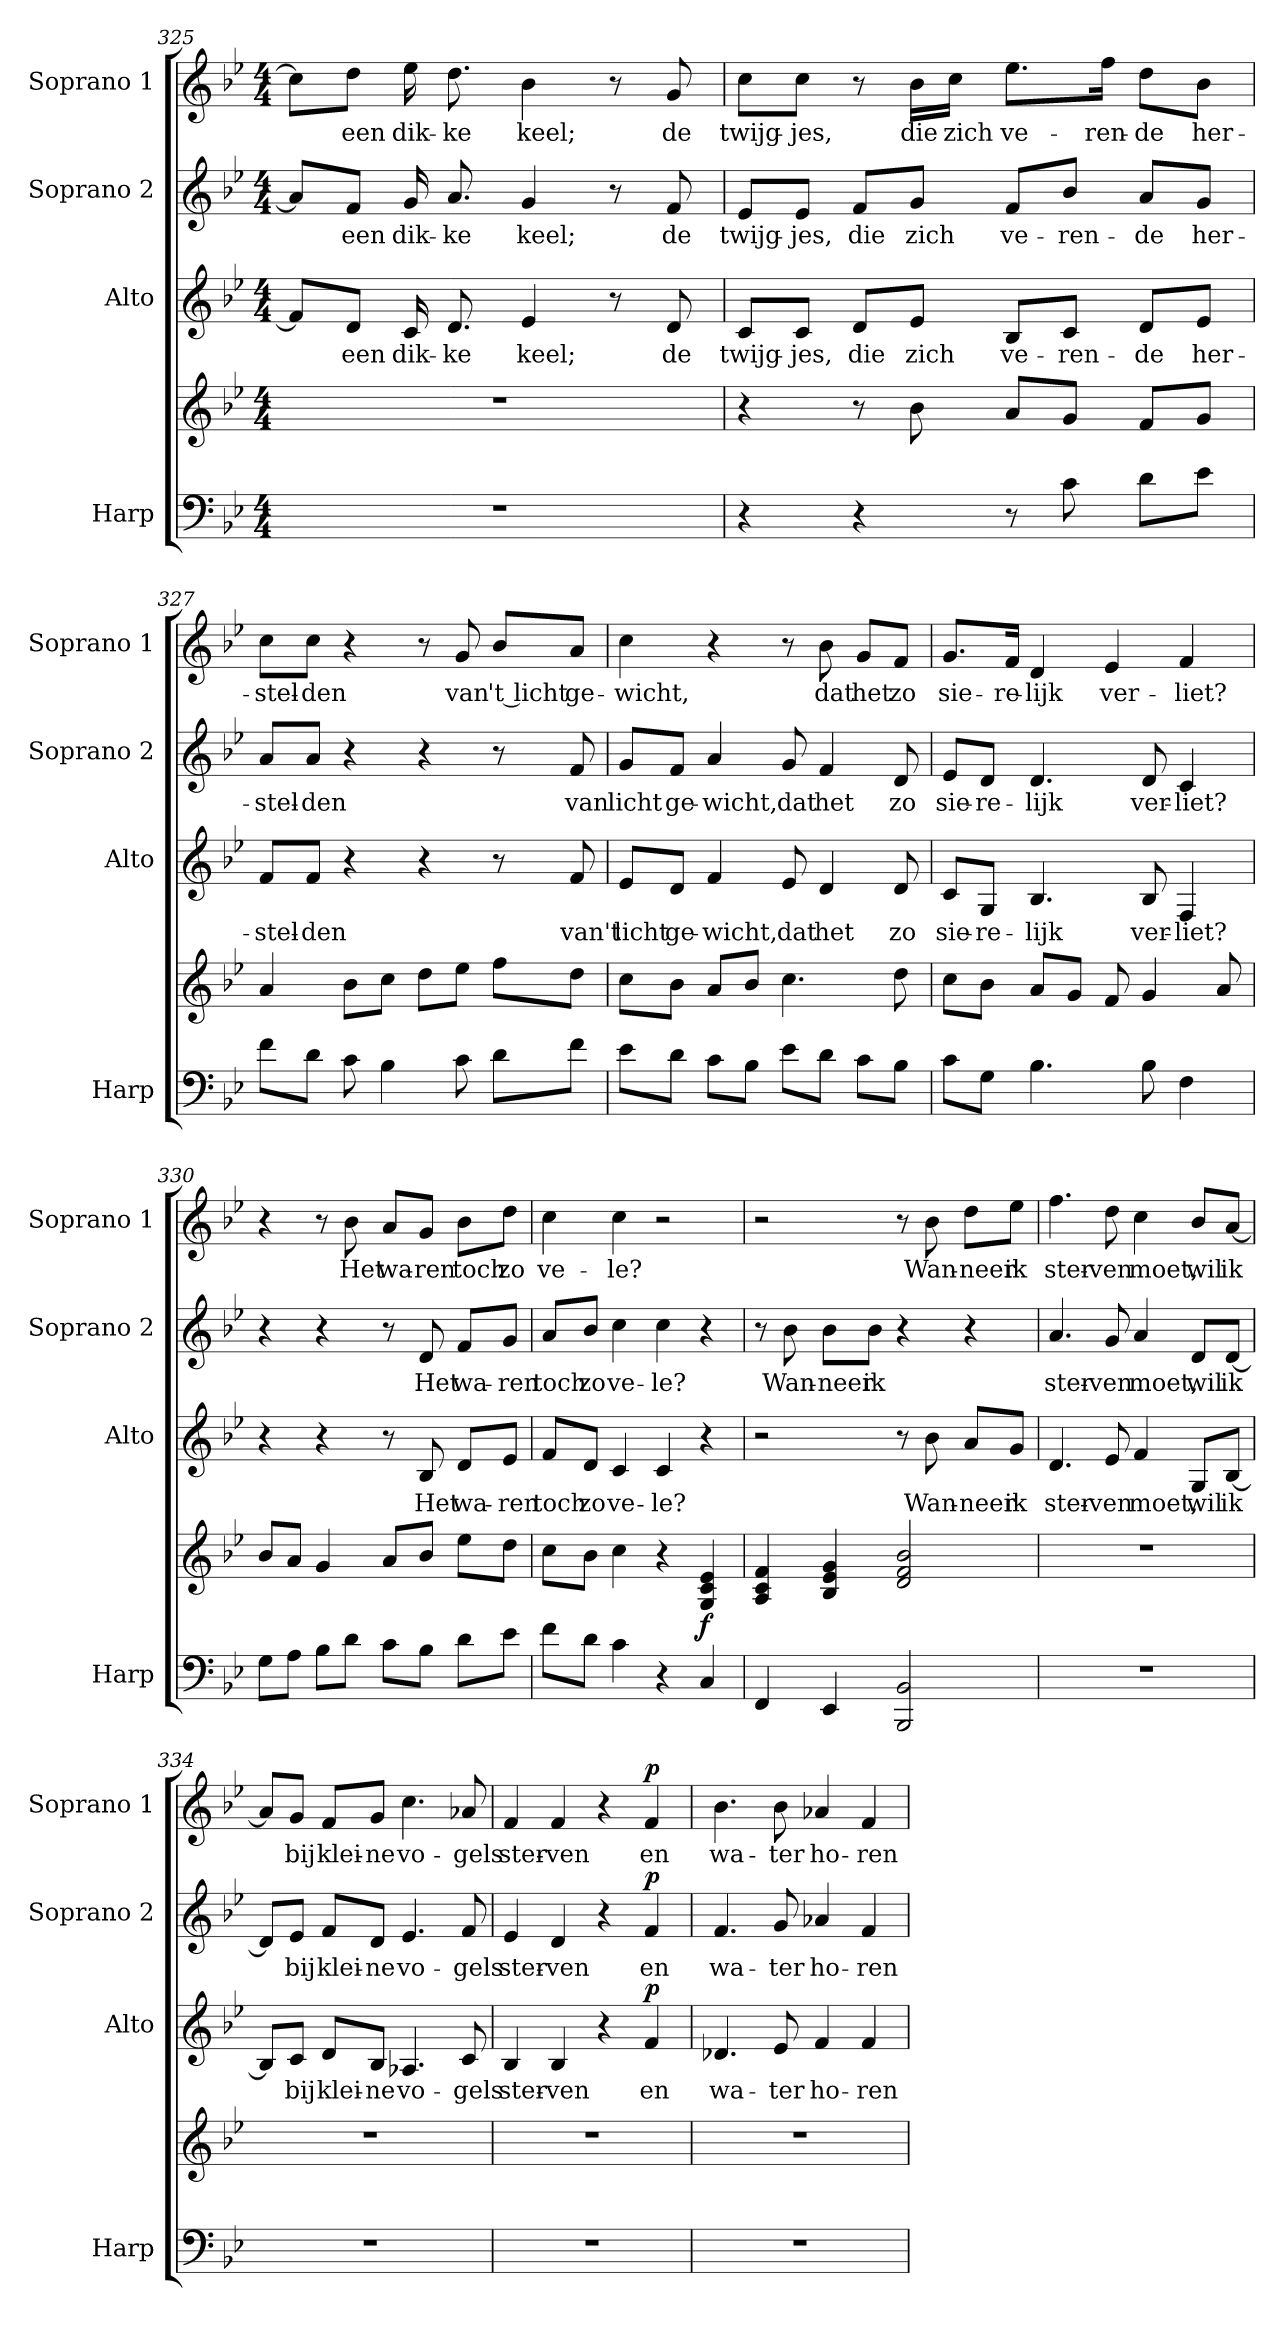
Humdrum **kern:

**kern	**kern	**dynam	**kern	**text	**dynam	**kern	**text	**dynam	**kern	**text	**dynam
*part4	*part4	*part4	*part3	*part3	*part3	*part2	*part2	*part2	*part1	*part1	*part1
*staff5	*staff4	*staff4/5	*staff3	*staff3	*staff3	*staff2	*staff2	*staff2	*staff1	*staff1	*staff1
*I"Harp	*	*	*I"Alto	*	*	*I"Soprano 2	*	*	*I"Soprano 1	*	*
*I'Harp	*	*	*I'Alto	*	*	*I'Soprano 2	*	*	*I'Soprano 1	*	*
*clefF4	*clefG2	*	*clefG2	*	*	*clefG2	*	*	*clefG2	*	*
*k[b-e-]	*k[b-e-]	*	*k[b-e-]	*	*	*k[b-e-]	*	*	*k[b-e-]	*	*
*B-:	*B-:	*	*B-:	*	*	*B-:	*	*	*B-:	*	*
*M4/4	*M4/4	*	*M4/4	*	*	*M4/4	*	*	*M4/4	*	*
=325	=325	=325	=325	=325	=325	=325	=325	=325	=325	=325	=325
1r	1r	.	8f/L]	.	.	8a/L]	.	.	8cc\L]	.	.
!	!	!	!	!LO:LY:b	!	!	!LO:LY:b	!	!	!LO:LY:b	!
.	.	.	8d/J	een	.	8f/J	een	.	8dd\J	een	.
!	!	!	!	!LO:LY:b	!	!	!LO:LY:b	!	!	!LO:LY:b	!
.	.	.	16c/LL	dik-	.	16g/LL	dik-	.	16ee-\LL	dik-	.
!	!	!	!	!LO:LY:b	!	!	!LO:LY:b	!	!	!LO:LY:b	!
.	.	.	8.d/J	-ke	.	8.a/J	ke	.	8.dd\J	-ke	.
!	!	!	!	!LO:LY:b	!	!	!LO:LY:b	!	!	!LO:LY:b	!
.	.	.	4e-/	keel;	.	4g/	keel;	.	4b-\	keel;	.
.	.	.	8r	.	.	8r	.	.	8r	.	.
!	!	!	!	!LO:LY:b	!	!	!LO:LY:b	!	!	!LO:LY:b	!
.	.	.	8d/	de	.	8f/	de	.	8g/	de	.
=326	=326	=326	=326	=326	=326	=326	=326	=326	=326	=326	=326
!	!	!	!	!LO:LY:b	!	!	!LO:LY:b	!	!	!LO:LY:b	!
4r	4r	.	8c/L	twijg-	.	8e-/L	twijg-	.	8cc\L	twijg-	.
!	!	!	!	!LO:LY:b	!	!	!LO:LY:b	!	!	!LO:LY:b	!
.	.	.	8c/J	-jes,	.	8e-/J	-jes,	.	8cc\J	jes,	.
!	!	!	!	!LO:LY:b	!	!	!LO:LY:b	!	!	!	!
4r	8r	.	8d/L	die	.	8f/L	die	.	8r	.	.
!	!	!	!	!LO:LY:b	!	!	!LO:LY:b	!	!	!LO:LY:b	!
.	8b-\	.	8e-/J	zich	.	8g/J	zich	.	16b-\LL	die	.
!	!	!	!	!	!	!	!	!	!	!LO:LY:b	!
.	.	.	.	.	.	.	.	.	16cc\JJ	zich	.
!	!	!	!	!LO:LY:b	!	!	!LO:LY:b	!	!	!LO:LY:b	!
8r	8a/L	.	8B-/L	ve-	.	8f/L	ve-	.	8.ee-\L	ve-	.
!	!	!	!	!LO:LY:b	!	!	!LO:LY:b	!	!	!	!
8c\	8g/J	.	8c/J	-ren-	.	8b-/J	-ren-	.	.	.	.
!	!	!	!	!	!	!	!	!	!	!LO:LY:b	!
.	.	.	.	.	.	.	.	.	16ff\J	-ren-	.
!	!	!	!	!LO:LY:b	!	!	!LO:LY:b	!	!	!LO:LY:b	!
8d\L	8f/L	.	8d/L	-de	.	8a/L	-de	.	8dd\L	-de	.
!	!	!	!	!LO:LY:b	!	!	!LO:LY:b	!	!	!LO:LY:b	!
8e-\J	8g/J	.	8e-/J	her-	.	8g/J	her-	.	8b-\J	her-	.
!!LO:LB:g=z
=327	=327	=327	=327	=327	=327	=327	=327	=327	=327	=327	=327
!	!	!	!	!LO:LY:b	!	!	!LO:LY:b	!	!	!LO:LY:b	!
8f\L	4a/	.	8f/L	-stel-	.	8a/L	-stel-	.	8cc\L	-stel-	.
!	!	!	!	!LO:LY:b	!	!	!LO:LY:b	!	!	!LO:LY:b	!
8d\J	.	.	8f/J	-den	.	8a/J	-den	.	8cc\J	-den	.
8c\	8b-\L	.	4r	.	.	4r	.	.	4r	.	.
4B-\	8cc\J	.	.	.	.	.	.	.	.	.	.
.	8dd\L	.	4r	.	.	4r	.	.	8r	.	.
!	!	!	!	!	!	!	!	!	!	!LO:LY:b	!
8c\	8ee-\J	.	.	.	.	.	.	.	8g/	van	.
!	!	!	!	!	!	!	!	!	!	!LO:LY:b	!
8d\L	8ff\L	.	8r	.	.	8r	.	.	8b-/L	't licht	.
!	!	!	!	!LO:LY:b	!	!	!LO:LY:b	!	!	!LO:LY:b	!
8f\J	8dd\J	.	8f/	van't	.	8f/	van	.	8a/J	ge-	.
=328	=328	=328	=328	=328	=328	=328	=328	=328	=328	=328	=328
!	!	!	!	!LO:LY:b	!	!	!LO:LY:b	!	!	!LO:LY:b	!
8e-\L	8cc\L	.	8e-/L	licht	.	8g/L	licht	.	4cc\	-wicht,	.
!	!	!	!	!LO:LY:b	!	!	!LO:LY:b	!	!	!	!
8d\J	8b-\J	.	8d/J	ge-	.	8f/J	ge-	.	.	.	.
!	!	!	!	!LO:LY:b	!	!	!LO:LY:b	!	!	!	!
8c\L	8a/L	.	4f/	-wicht,	.	4a/	-wicht,	.	4r	.	.
8B-\J	8b-/J	.	.	.	.	.	.	.	.	.	.
!	!	!	!	!LO:LY:b	!	!	!LO:LY:b	!	!	!	!
8e-\L	4.cc\	.	8e-/	dat	.	8g/	dat	.	8r	.	.
!	!	!	!	!LO:LY:b	!	!	!LO:LY:b	!	!	!LO:LY:b	!
8d\J	.	.	4d/	het	.	4f/	het	.	8b-\	dat	.
!	!	!	!	!	!	!	!	!	!	!LO:LY:b	!
8c\L	.	.	.	.	.	.	.	.	8g/L	het	.
!	!	!	!	!LO:LY:b	!	!	!LO:LY:b	!	!	!LO:LY:b	!
8B-\J	8dd\	.	8d/	zo	.	8d/	zo	.	8f/J	zo	.
=329	=329	=329	=329	=329	=329	=329	=329	=329	=329	=329	=329
!	!	!	!	!LO:LY:b	!	!	!LO:LY:b	!	!	!LO:LY:b	!
8c\L	8cc\L	.	8c/L	sie-	.	8e-/L	sie-	.	8.g/L	sie-	.
!	!	!	!	!LO:LY:b	!	!	!LO:LY:b	!	!	!	!
8G\J	8b-\J	.	8G/J	-re-	.	8d/J	-re-	.	.	.	.
!	!	!	!	!	!	!	!	!	!	!LO:LY:b	!
.	.	.	.	.	.	.	.	.	16f/J	-re-	.
!	!	!	!	!LO:LY:b	!	!	!LO:LY:b	!	!	!LO:LY:b	!
4.B-\	8a/L	.	4.B-/	-lijk	.	4.d/	-lijk	.	4d/	-lijk	.
.	8g/J	.	.	.	.	.	.	.	.	.	.
!	!	!	!	!	!	!	!	!	!	!LO:LY:b	!
.	8f/	.	.	.	.	.	.	.	4e-/	ver-	.
!	!	!	!	!LO:LY:b	!	!	!LO:LY:b	!	!	!	!
8B-\	4g/	.	8B-/	ver-	.	8d/	ver-	.	.	.	.
!	!	!	!	!LO:LY:b	!	!	!LO:LY:b	!	!	!LO:LY:b	!
4F\	.	.	4F/	-liet?	.	4c/	-liet?	.	4f/	-liet?	.
.	8a/	.	.	.	.	.	.	.	.	.	.
!!LO:LB:g=z
=330	=330	=330	=330	=330	=330	=330	=330	=330	=330	=330	=330
8G\L	8b-/L	.	4r	.	.	4r	.	.	4r	.	.
8A\J	8a/J	.	.	.	.	.	.	.	.	.	.
8B-\L	4g/	.	4r	.	.	4r	.	.	8r	.	.
!	!	!	!	!	!	!	!	!	!	!LO:LY:b	!
8d\J	.	.	.	.	.	.	.	.	8b-\	Het	.
!	!	!	!	!	!	!	!	!	!	!LO:LY:b	!
8c\L	8a/L	.	8r	.	.	8r	.	.	8a/L	wa-	.
!	!	!	!	!LO:LY:b	!	!	!LO:LY:b	!	!	!LO:LY:b	!
8B-\J	8b-/J	.	8B-/	Het	.	8d/	Het	.	8g/J	-ren	.
!	!	!	!	!LO:LY:b	!	!	!LO:LY:b	!	!	!LO:LY:b	!
8d\L	8ee-\L	.	8d/L	wa-	.	8f/L	wa-	.	8b-\L	toch	.
!	!	!	!	!LO:LY:b	!	!	!LO:LY:b	!	!	!LO:LY:b	!
8e-\J	8dd\J	.	8e-/J	ren	.	8g/J	-ren	.	8dd\J	zo	.
=331	=331	=331	=331	=331	=331	=331	=331	=331	=331	=331	=331
!	!	!	!	!LO:LY:b	!	!	!LO:LY:b	!	!	!LO:LY:b	!
8f\L	8cc\L	.	8f/L	toch	.	8a/L	toch	.	4cc\	ve-	.
!	!	!	!	!LO:LY:b	!	!	!LO:LY:b	!	!	!	!
8d\J	8b-\J	.	8d/J	zo	.	8b-/J	zo	.	.	.	.
!	!	!	!	!LO:LY:b	!	!	!LO:LY:b	!	!	!LO:LY:b	!
4c\	4cc\	.	4c/	ve -	.	4cc\	ve-	.	4cc\	-le?	.
!	!	!	!	!LO:LY:b	!	!	!LO:LY:b	!	!	!	!
4r	4r	.	4c/	le?	.	4cc\	-le?	.	2r	.	.
!	!	!LO:DY:b	!	!	!	!	!	!	!	!	!
4C/	4G/ 4c/ 4e-/	f	4r	.	.	4r	.	.	.	.	.
=332	=332	=332	=332	=332	=332	=332	=332	=332	=332	=332	=332
4FF/	4A/ 4c/ 4f/	.	2r	.	.	8r	.	.	2r	.	.
!	!	!	!	!	!	!	!LO:LY:b	!	!	!	!
.	.	.	.	.	.	8b-\	Wan-	.	.	.	.
!	!	!	!	!	!	!	!LO:LY:b	!	!	!	!
4EE-/	4B-/ 4e-/ 4g/	.	.	.	.	8b-\L	-neer	.	.	.	.
!	!	!	!	!	!	!	!LO:LY:b	!	!	!	!
.	.	.	.	.	.	8b-\J	ik	.	.	.	.
2BBB-/ 2BB-/	2d/ 2f/ 2b-/	.	8r	.	.	4r	.	.	8r	.	.
!	!	!	!	!LO:LY:b	!	!	!	!	!	!LO:LY:b	!
.	.	.	8b-\	Wan-	.	.	.	.	8b-\	Wan-	.
!	!	!	!	!LO:LY:b	!	!	!	!	!	!LO:LY:b	!
.	.	.	8a/L	neer	.	4r	.	.	8dd\L	neer	.
!	!	!	!	!LO:LY:b	!	!	!	!	!	!LO:LY:b	!
.	.	.	8g/J	ik	.	.	.	.	8ee-\J	ik	.
=333	=333	=333	=333	=333	=333	=333	=333	=333	=333	=333	=333
!	!	!	!	!LO:LY:b	!	!	!LO:LY:b	!	!	!LO:LY:b	!
1r	1r	.	4.d/	ster -	.	4.a/	ster-	.	4.ff\	ster-	.
!	!	!	!	!LO:LY:b	!	!	!LO:LY:b	!	!	!LO:LY:b	!
.	.	.	8e-/	ven	.	8g/	-ven	.	8dd\	-ven	.
!	!	!	!	!LO:LY:b	!	!	!LO:LY:b	!	!	!LO:LY:b	!
.	.	.	4f/	moet,	.	4a/	moet,	.	4cc\	moet,	.
!	!	!	!	!LO:LY:b	!	!	!LO:LY:b	!	!	!LO:LY:b	!
.	.	.	8G/L	wil	.	8d/L	wil	.	8b-/L	wil	.
!	!	!	!	!LO:LY:b	!	!	!LO:LY:b	!	!	!LO:LY:b	!
.	.	.	[8B-/J	ik	.	[8d/J	ik	.	[8a/J	ik	.
!!LO:LB:g=z
=334	=334	=334	=334	=334	=334	=334	=334	=334	=334	=334	=334
1r	1r	.	8B-/L]	.	.	8d/L]	.	.	8a/L]	.	.
!	!	!	!	!LO:LY:b	!	!	!LO:LY:b	!	!	!LO:LY:b	!
.	.	.	8c/J	bij	.	8e-/J	bij	.	8g/J	bij	.
!	!	!	!	!LO:LY:b	!	!	!LO:LY:b	!	!	!LO:LY:b	!
.	.	.	8d/L	klei-	.	8f/L	klei-	.	8f/L	klei-	.
!	!	!	!	!LO:LY:b	!	!	!LO:LY:b	!	!	!LO:LY:b	!
.	.	.	8B-/J	-ne	.	8d/J	-ne	.	8g/J	-ne	.
!	!	!	!	!LO:LY:b	!	!	!LO:LY:b	!	!	!LO:LY:b	!
.	.	.	4.A-X/	vo-	.	4.e-/	vo-	.	4.cc\	vo-	.
!	!	!	!	!LO:LY:b	!	!	!LO:LY:b	!	!	!LO:LY:b	!
.	.	.	8c/	-gels	.	8f/	-gels	.	8a-X/	-gels	.
=335	=335	=335	=335	=335	=335	=335	=335	=335	=335	=335	=335
!	!	!	!	!LO:LY:b	!	!	!LO:LY:b	!	!	!LO:LY:b	!
1r	1r	.	4B-/	ster-	.	4e-/	ster-	.	4f/	ster-	.
!	!	!	!	!LO:LY:b	!	!	!LO:LY:b	!	!	!LO:LY:b	!
.	.	.	4B-/	-ven	.	4d/	-ven	.	4f/	-ven	.
.	.	.	4r	.	.	4r	.	.	4r	.	.
!	!	!	!	!LO:LY:b	!LO:DY:a	!	!LO:LY:b	!LO:DY:a	!	!LO:LY:b	!LO:DY:a
.	.	.	4f/	en	p	4f/	en	p	4f/	en	p
=336	=336	=336	=336	=336	=336	=336	=336	=336	=336	=336	=336
!	!	!	!	!LO:LY:b	!	!	!LO:LY:b	!	!	!LO:LY:b	!
1r	1r	.	4.d-X/	wa-	.	4.f/	wa-	.	4.b-\	wa-	.
!	!	!	!	!LO:LY:b	!	!	!LO:LY:b	!	!	!LO:LY:b	!
.	.	.	8e-/	-ter	.	8g/	-ter	.	8b-\	-ter	.
!	!	!	!	!LO:LY:b	!	!	!LO:LY:b	!	!	!LO:LY:b	!
.	.	.	4f/	ho-	.	4a-X/	ho-	.	4a-X/	ho -	.
!	!	!	!	!LO:LY:b	!	!	!LO:LY:b	!	!	!LO:LY:b	!
.	.	.	4f/	-ren	.	4f/	-ren	.	4f/	ren	.
=	=	=	=	=	=	=	=	=	=	=	=
*-	*-	*-	*-	*-	*-	*-	*-	*-	*-	*-	*-
